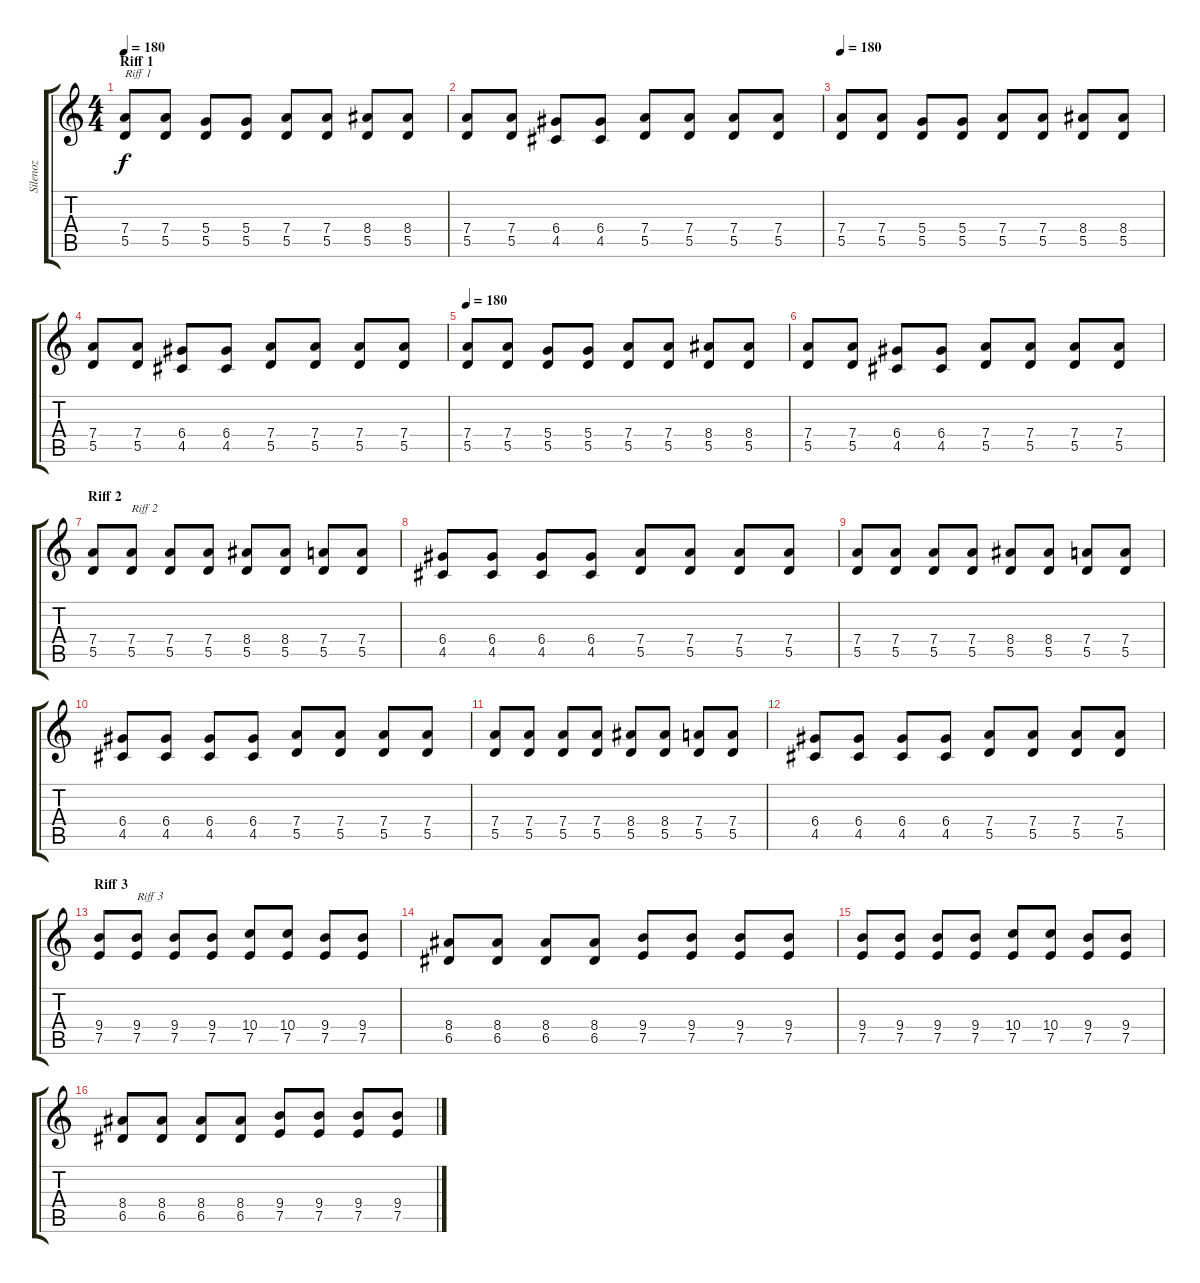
\track ("Silenoz" "Silenoz") {instrument distortionguitar}
\staff {score tabs}
\tuning (E4 B3 G3 D3 A2 E2) {hide}
\ts (4 4)
\section ("" "Riff 1 ")
\tempo 180
\clef g2
\ks c
(7.4 5.5).8{txt "Riff 1" dy f} (7.4 5.5).8 (5.4 5.5).8 (5.4 5.5).8 (7.4 5.5).8 (7.4 5.5).8 (8.4 5.5).8 (8.4 5.5).8 |
(7.4 5.5).8 (7.4 5.5).8 (6.4 4.5).8 (6.4 4.5).8 (7.4 5.5).8 (7.4 5.5).8 (7.4 5.5).8 (7.4 5.5).8 |
\tempo 180
(7.4 5.5).8 (7.4 5.5).8 (5.4 5.5).8 (5.4 5.5).8 (7.4 5.5).8 (7.4 5.5).8 (8.4 5.5).8 (8.4 5.5).8 |
(7.4 5.5).8 (7.4 5.5).8 (6.4 4.5).8 (6.4 4.5).8 (7.4 5.5).8 (7.4 5.5).8 (7.4 5.5).8 (7.4 5.5).8 |
\tempo 180
(7.4 5.5).8 (7.4 5.5).8 (5.4 5.5).8 (5.4 5.5).8 (7.4 5.5).8 (7.4 5.5).8 (8.4 5.5).8 (8.4 5.5).8 |
(7.4 5.5).8 (7.4 5.5).8 (6.4 4.5).8 (6.4 4.5).8 (7.4 5.5).8 (7.4 5.5).8 (7.4 5.5).8 (7.4 5.5).8 |
\section ("" "Riff 2")
(7.4 5.5).8 (7.4 5.5).8{txt "Riff 2"} (7.4 5.5).8 (7.4 5.5).8 (8.4 5.5).8 (8.4 5.5).8 (7.4 5.5).8 (7.4 5.5).8 |
(6.4 4.5).8 (6.4 4.5).8 (6.4 4.5).8 (6.4 4.5).8 (7.4 5.5).8 (7.4 5.5).8 (7.4 5.5).8 (7.4 5.5).8 |
(7.4 5.5).8 (7.4 5.5).8 (7.4 5.5).8 (7.4 5.5).8 (8.4 5.5).8 (8.4 5.5).8 (7.4 5.5).8 (7.4 5.5).8 |
(6.4 4.5).8 (6.4 4.5).8 (6.4 4.5).8 (6.4 4.5).8 (7.4 5.5).8 (7.4 5.5).8 (7.4 5.5).8 (7.4 5.5).8 |
(7.4 5.5).8 (7.4 5.5).8 (7.4 5.5).8 (7.4 5.5).8 (8.4 5.5).8 (8.4 5.5).8 (7.4 5.5).8 (7.4 5.5).8 |
(6.4 4.5).8 (6.4 4.5).8 (6.4 4.5).8 (6.4 4.5).8 (7.4 5.5).8 (7.4 5.5).8 (7.4 5.5).8 (7.4 5.5).8 |
\section ("" "Riff 3")
(9.4 7.5).8 (9.4 7.5).8{txt "Riff 3"} (9.4 7.5).8 (9.4 7.5).8 (10.4 7.5).8 (10.4 7.5).8 (9.4 7.5).8 (9.4 7.5).8 |
(8.4 6.5).8 (8.4 6.5).8 (8.4 6.5).8 (8.4 6.5).8 (9.4 7.5).8 (9.4 7.5).8 (9.4 7.5).8 (9.4 7.5).8 |
(9.4 7.5).8 (9.4 7.5).8 (9.4 7.5).8 (9.4 7.5).8 (10.4 7.5).8 (10.4 7.5).8 (9.4 7.5).8 (9.4 7.5).8 |
(8.4 6.5).8 (8.4 6.5).8 (8.4 6.5).8 (8.4 6.5).8 (9.4 7.5).8 (9.4 7.5).8 (9.4 7.5).8 (9.4 7.5).8
